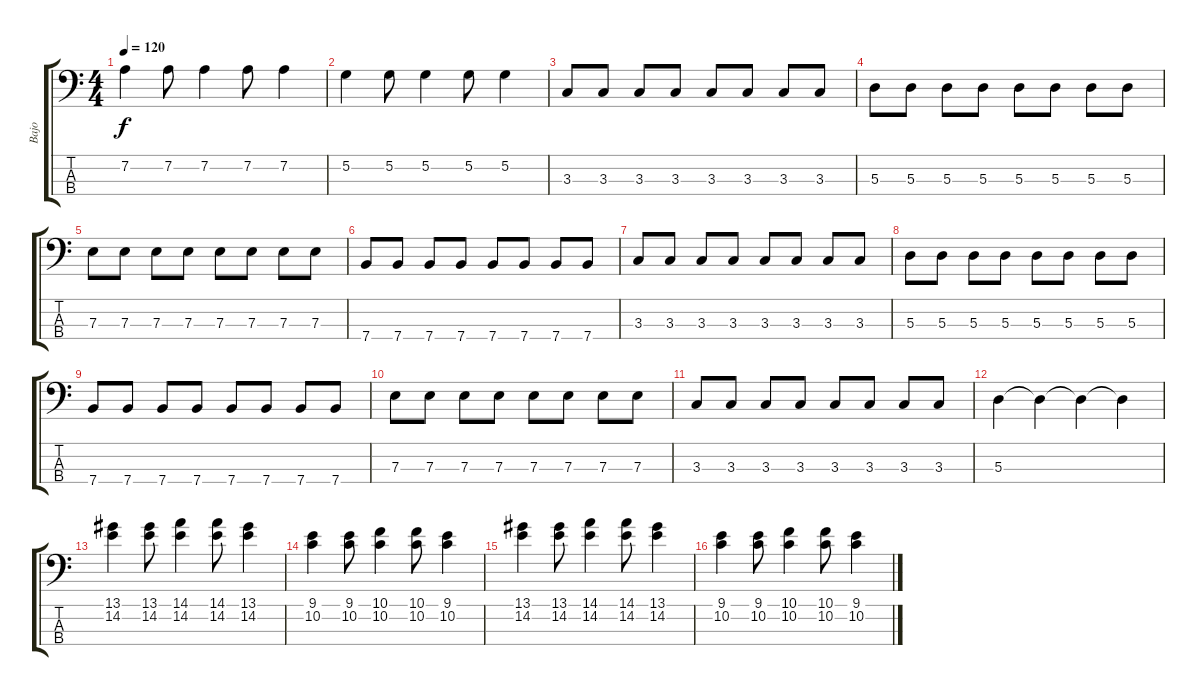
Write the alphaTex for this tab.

\track ("Bajo" "Bajo") {instrument electricbasspick}
\staff {score tabs}
\tuning (G2 D2 A1 E1) {hide}
\ts (4 4)
\tempo 120
\clef f4
\ks c
7.2.4{dy f} 7.2.8 7.2.4 7.2.8 7.2.4 |
5.2.4 5.2.8 5.2.4 5.2.8 5.2.4 |
3.3.8 3.3.8 3.3.8 3.3.8 3.3.8 3.3.8 3.3.8 3.3.8 |
5.3.8 5.3.8 5.3.8 5.3.8 5.3.8 5.3.8 5.3.8 5.3.8 |
7.3.8 7.3.8 7.3.8 7.3.8 7.3.8 7.3.8 7.3.8 7.3.8 |
7.4.8 7.4.8 7.4.8 7.4.8 7.4.8 7.4.8 7.4.8 7.4.8 |
3.3.8 3.3.8 3.3.8 3.3.8 3.3.8 3.3.8 3.3.8 3.3.8 |
5.3.8 5.3.8 5.3.8 5.3.8 5.3.8 5.3.8 5.3.8 5.3.8 |
7.4.8 7.4.8 7.4.8 7.4.8 7.4.8 7.4.8 7.4.8 7.4.8 |
7.3.8 7.3.8 7.3.8 7.3.8 7.3.8 7.3.8 7.3.8 7.3.8 |
3.3.8 3.3.8 3.3.8 3.3.8 3.3.8 3.3.8 3.3.8 3.3.8 |
5.3.4 5.3{t}.4 5.3{t}.4 5.3{t}.4 |
(13.1 14.2).4 (13.1 14.2).8 (14.1 14.2).4 (14.1 14.2).8 (13.1 14.2).4 |
(9.1 10.2).4 (9.1 10.2).8 (10.1 10.2).4 (10.1 10.2).8 (9.1 10.2).4 |
(13.1 14.2).4 (13.1 14.2).8 (14.1 14.2).4 (14.1 14.2).8 (13.1 14.2).4 |
(9.1 10.2).4 (9.1 10.2).8 (10.1 10.2).4 (10.1 10.2).8 (9.1 10.2).4
